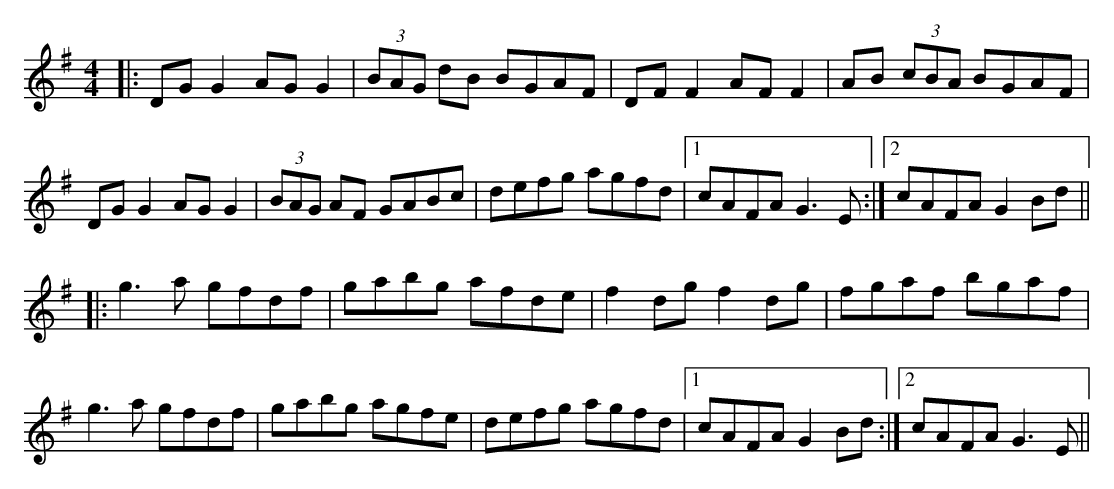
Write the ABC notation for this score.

X:1
M:4/4
K:G
|:DG G2 AG G2|(3BAG dB BGAF|DF F2 AF F2|AB (3cBA BGAF|
DG G2 AG G2|(3BAG AF GABc|defg agfd|1 cAFA G3E:|2 cAFA G2 Bd||
|:g3a gfdf|gabg afde|f2 dg f2 dg|fgaf bgaf|
g3a gfdf|gabg agfe|defg agfd|1 cAFA G2 Bd:|2 cAFA G3E||
